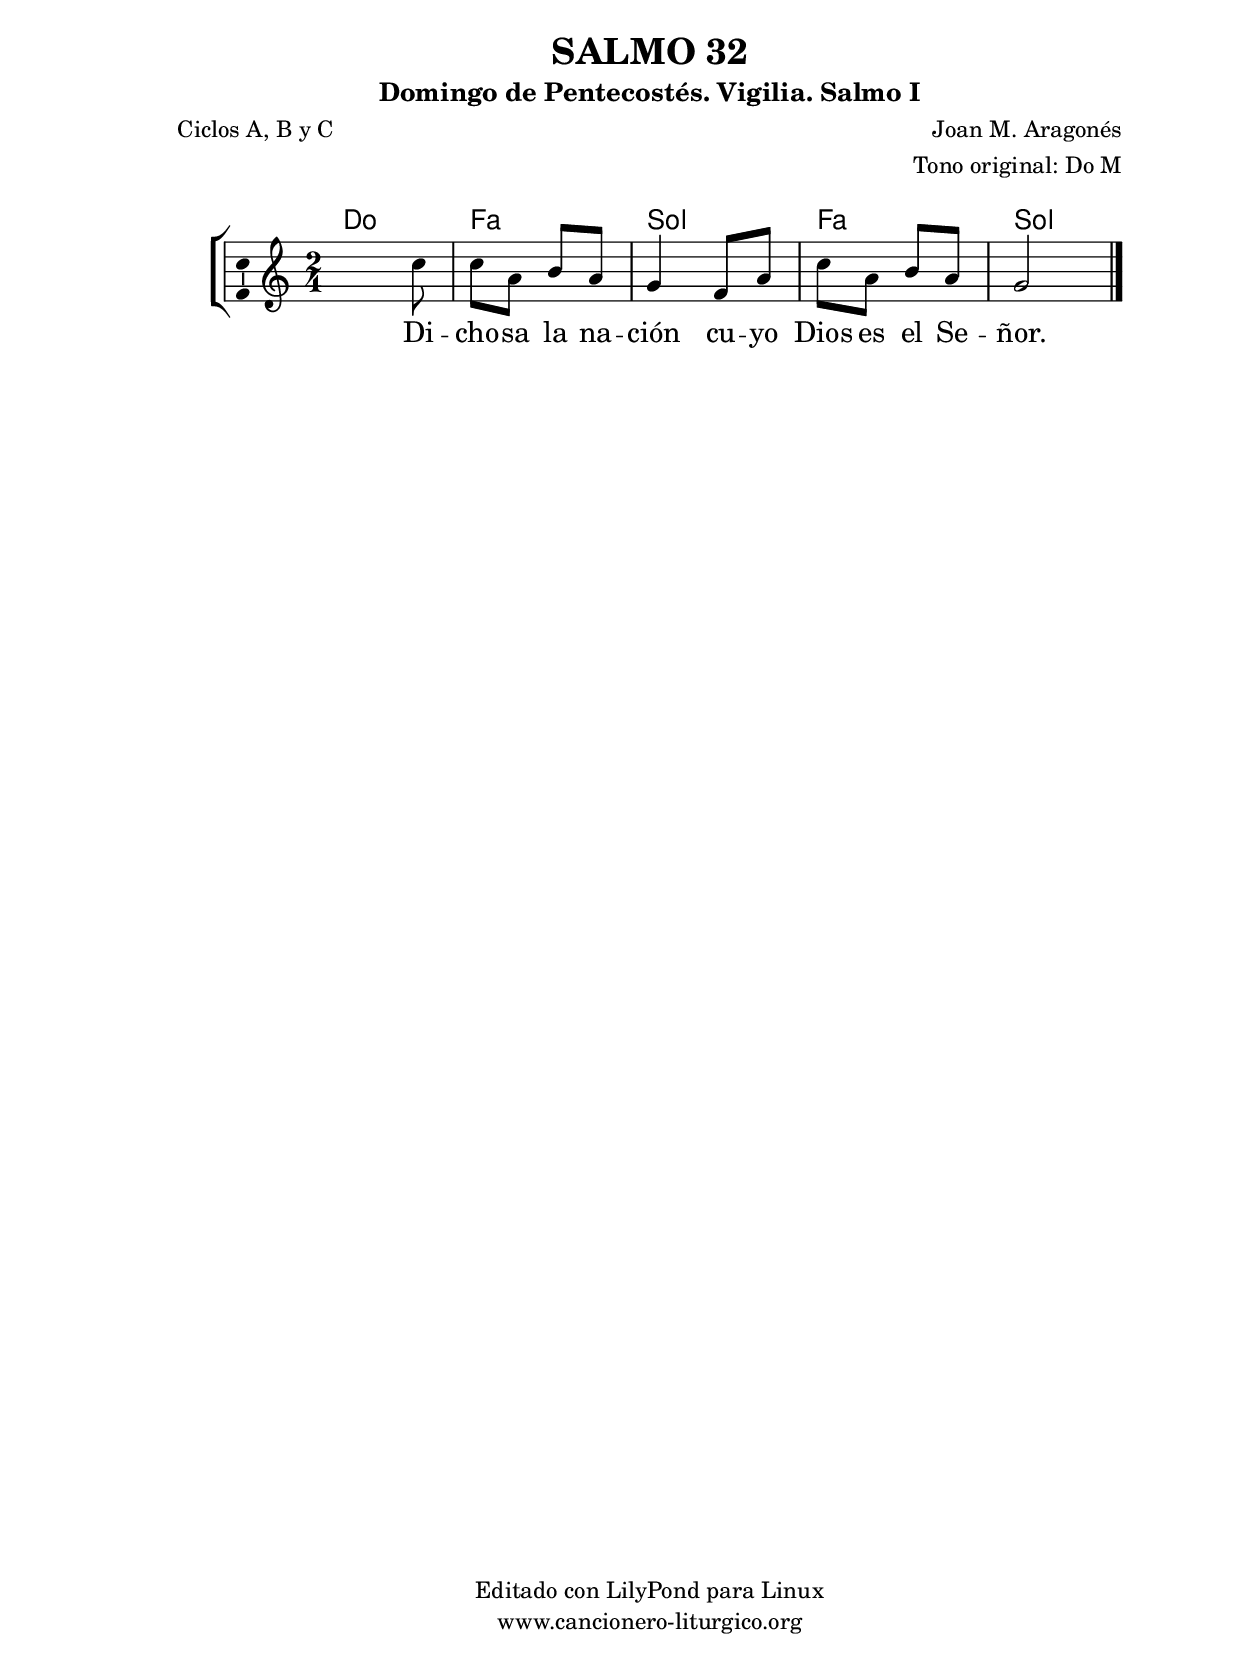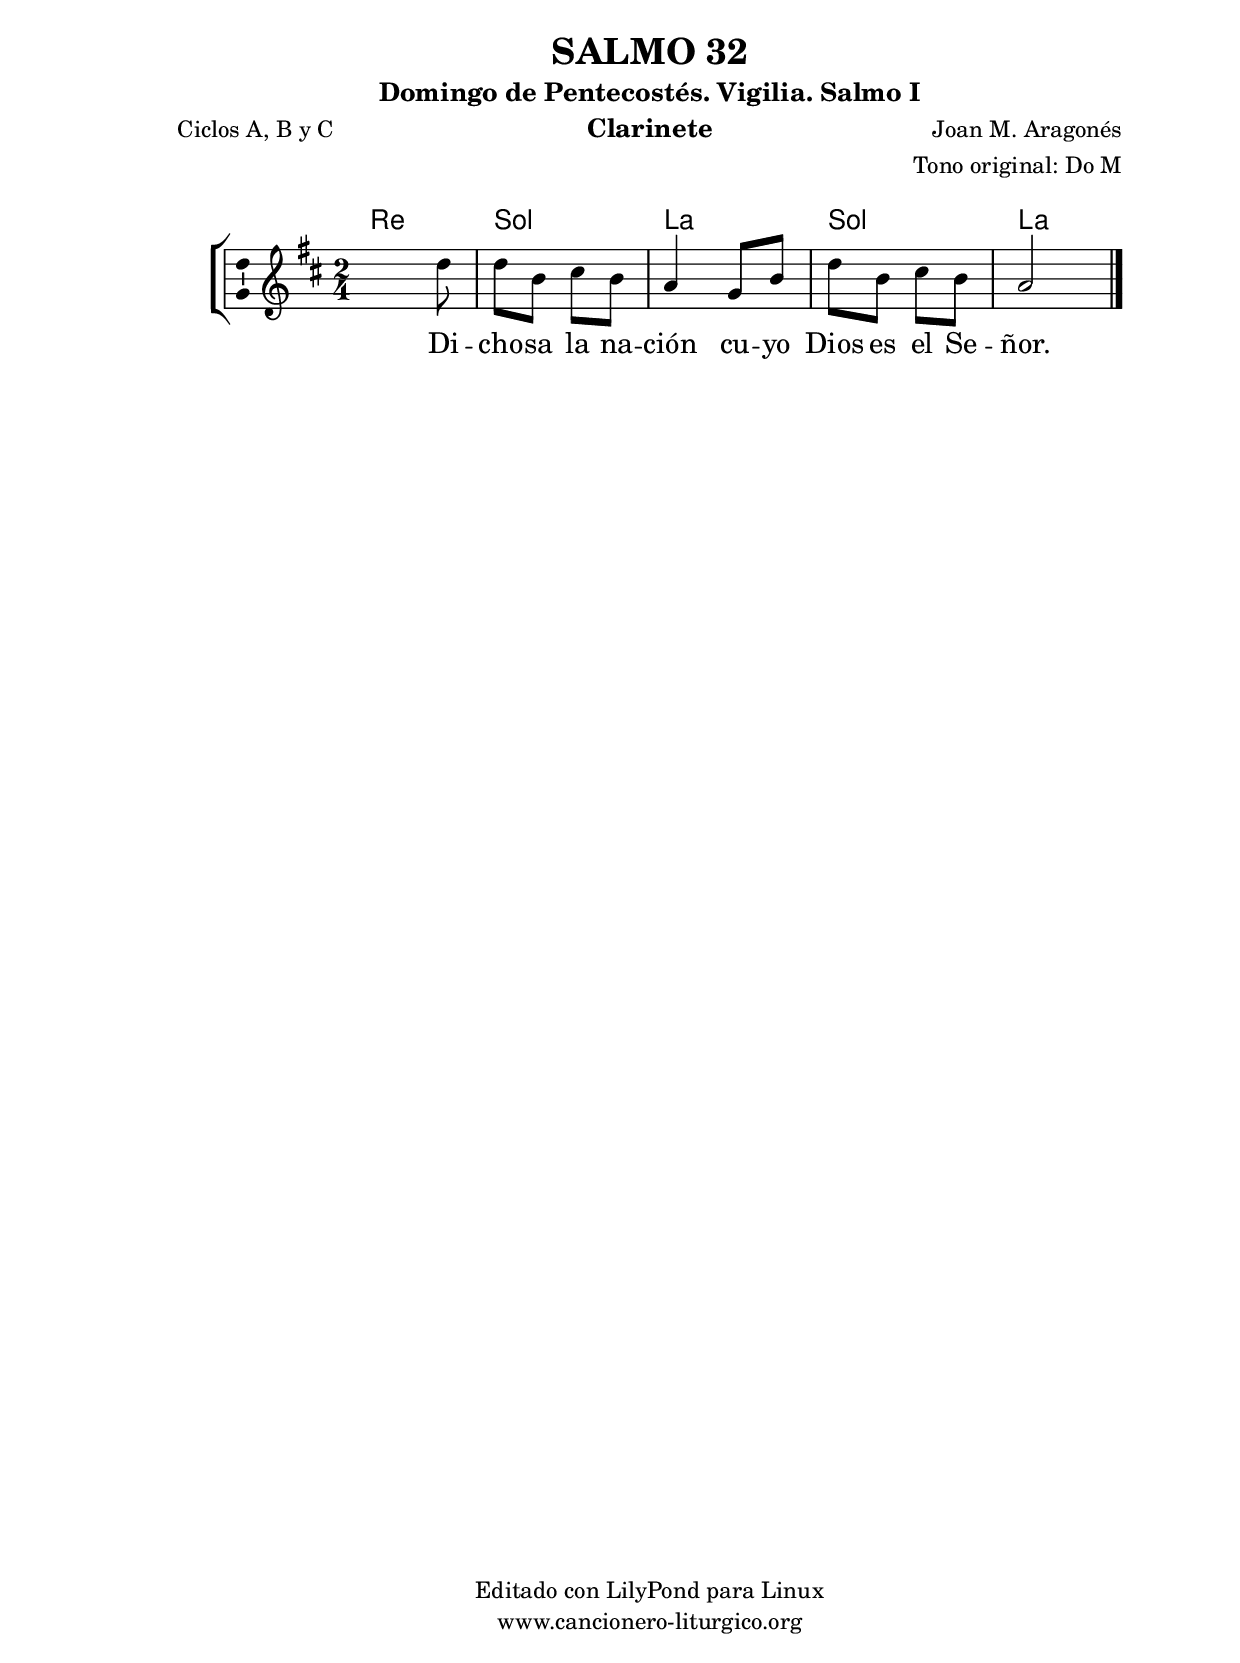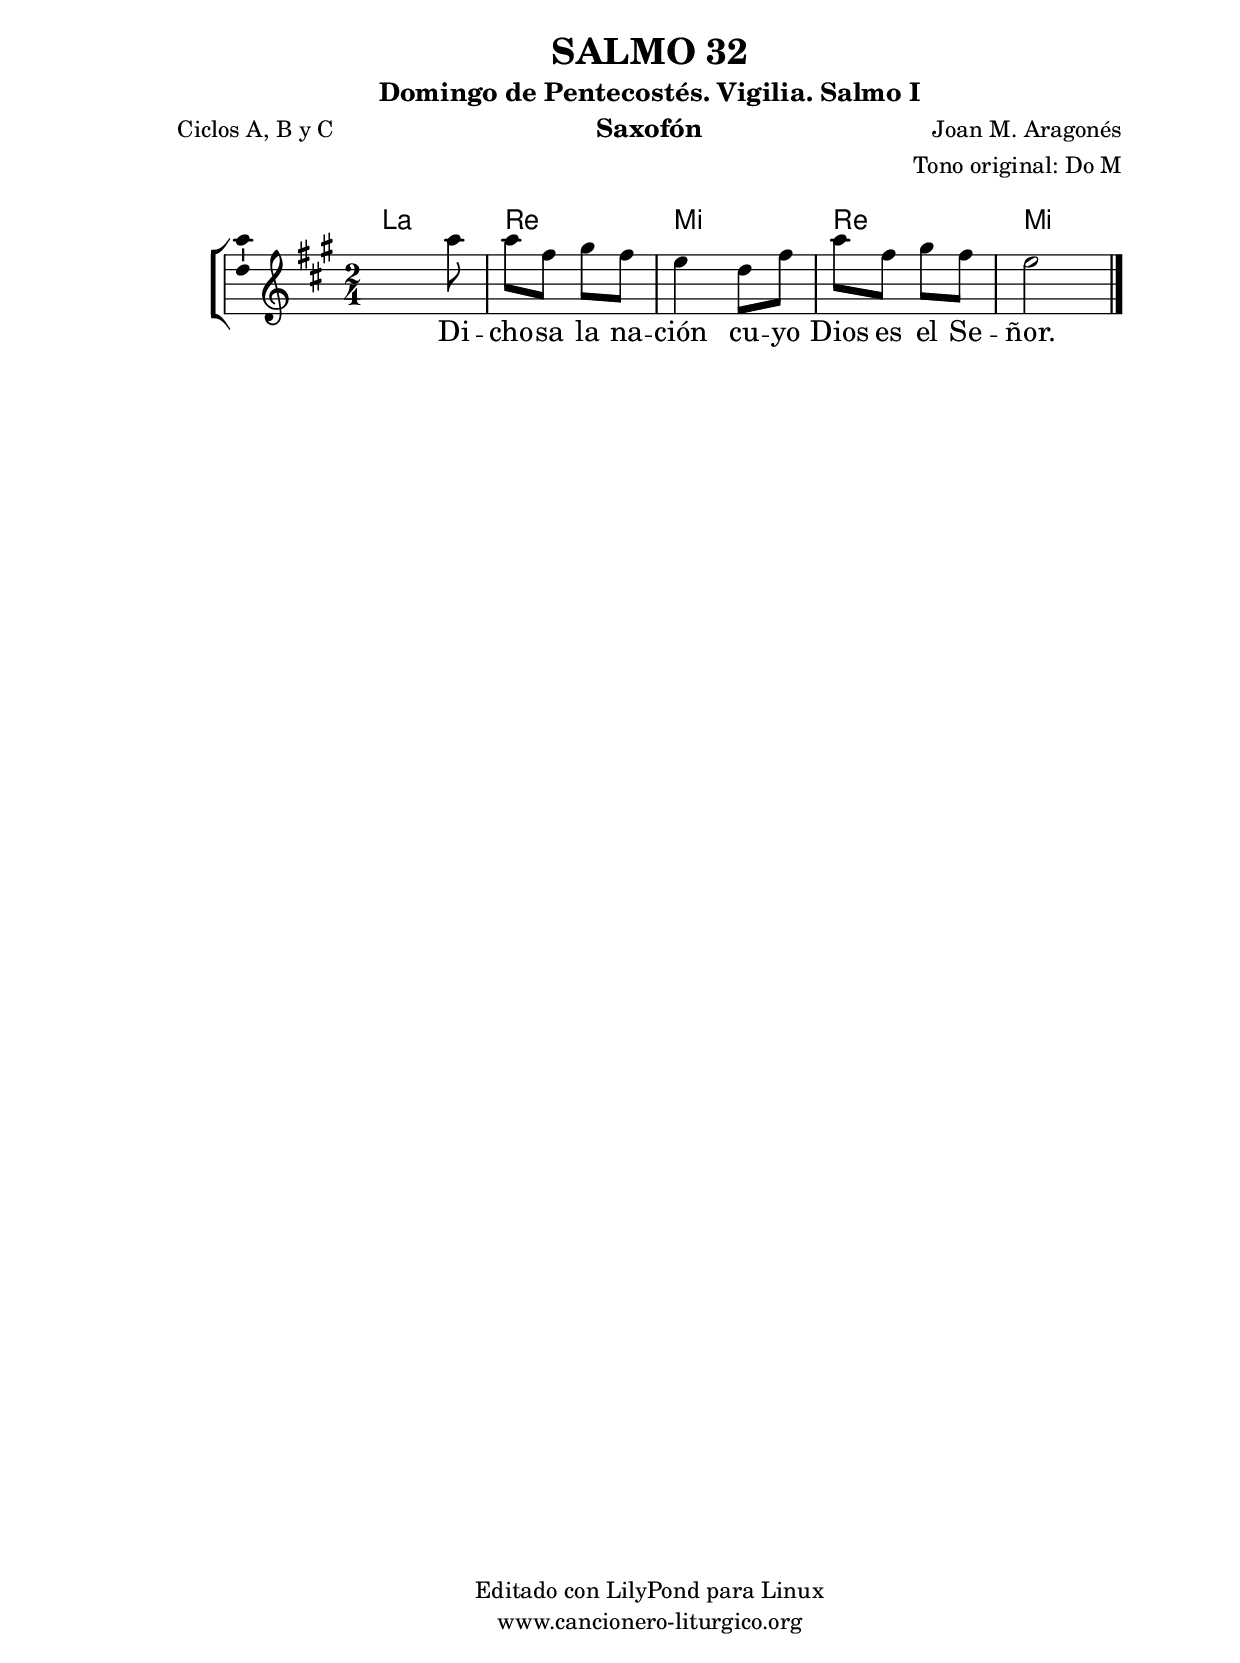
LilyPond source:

%
%para convertir .midi en .wav:
%timidity filename.midi -Ow -o finename.wav
%
%
%Para convertir de .wav a .mp3:
%lame -h -m j filename.wav
%
%
%para escuchar el midi:
%timidity nombrefichero.midi
%


%versión de lilypond para la que se ha escrito esta partitura:
\version "2.16.0"

	%Tamaño papel
	#(set-default-paper-size "a4")
	%Tamaño partitura
	#(set-global-staff-size 20)
	%No responde al pulsar sobre una nota
	#(ly:set-option 'point-and-click #f)

%parámetros del encabezamiento:
\header {
	title = "SALMO 32"
	subtitle = "Domingo de Pentecostés. Vigilia. Salmo I"
	composer = "Joan M. Aragonés"
	poet = "Ciclos A, B y C"
	meter = ""
	arranger = "Tono original: Do M"
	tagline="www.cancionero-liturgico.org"
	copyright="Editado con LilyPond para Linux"
	}

%parámetros asociados al papel:
\paper  {
	oddHeaderMarkup = \markup {\fill-line { \on-the-fly #not-first-page \fromproperty #'header:title \on-the-fly #not-first-page \fromproperty #'header:composer }}
	evenHeaderMarkup = \markup {\fill-line { \fromproperty #'header:composer \fromproperty #'header:title }}
	#(set-paper-size "a4")
	print-page-number = ##f
	first-page-number = 1
	print-first-page-number = ##f
%	head-separation = 3.0 \cm
	top-margin = 2.0 \cm
	bottom-margin = 0.5\cm
%%%	bottom-margin = -1.0\cm
	left-margin = 3.0 \cm
	line-width = 16.0 \cm 
	indent = 8\mm
	interscoreline = 2.\mm
	between-system-space = 15\mm
%	para que las partituras no llenen la hoja:
	ragged-bottom = ##t
%	idem para la última hoja:
	ragged-last-bottom = ##f
%	para que las partituras llenen el ancho del papel:
	ragged-last = ##f
	after-title-space = 2.5 \cm
%page-count=1
%system-count=2

	%Flexible Vertical Spacing
%	markup-markup-spacing =
%	#'((basic-distance . 15) (minimum-distance . 15) (padding . 3))
	markup-system-spacing =
	#'((basic-distance . 15) (minimum-distance . 15) (padding . 3))
	system-system-spacing =
	#'((basic-distance . 15) (minimum-distance . 15) (padding . 3))
	score-system-spacing =
	#'((basic-distance . 15) (minimum-distance . 15) (padding . 5))
%	top-system-spacing = % header
%	#'((basic-distance . 8) (minimum-distance . 0) (padding . 3))
%	top-markup-spacing =
%	#'((basic-distance . 20) (minimum-distance . 20) (padding . 3))
	last-bottom-spacing = % footer
	#'((basic-distance . 5) (minimum-distance . 5) (padding . 3))
%	score-markup-spacing =
%	#'((basic-distance . 16) (minimum-distance . 13) (padding . 3))

	}


%parámetros que afectan a toda la partitura:
global =  {
	%clave de sol (G):
	\clef G
	%armadura:
%	\transpose f a
	\key c \major
	\tempo 4=80
	\set Score.tempoHideNote = ##t
	}


acordes = {
	\italianChords
	\chordmode {
%	\transpose f a
{

c2
f2 g f g

	}
	}
}

melodia = 
%	\transpose f a
{
	\relative c''{

\time 2/4
s4 s8 c8
c8 a b a
g4 f8 a
c8 a b a
g2

	\bar "|."
	}
	}


texto = \lyricmode {
Di -- cho -- sa la na -- ción
cu -- yo Dios es el Se -- ñor.
	}


acordesStaff = \context ChordNames = acordesStaff <<
	\set chordChanges = ##t
	\acordes
	>>


vozStaff = \context Voice = vozStaff
\with {\consists "Ambitus_engraver"}
<<
%	\set Staff.instrumentName = ""
%	\set Staff.shortInstrumentName = ""
%	\set Staff.midiInstrument = #"clarinet"
%	\set Staff.midiInstrument = #"cello"
%	\set Staff.midiInstrument = #"flute"
	\set Staff.midiInstrument = #"electric guitar (jazz)"
%	\set Staff.midiInstrument = #"english horn"
%	\set Staff.midiInstrument = #"violin"
%	\set Staff.midiInstrument = #"glockenspiel"
	\set Staff.midiMinimumVolume = #0.7
	\set Staff.midiMaximumVolume = #0.9
	\global
	\melodia
	>>


textoStaff = \context Lyrics = textoStaff <<
	\lyricsto vozStaff \texto
	>>

\book {
	\score {
		\context ChoirStaff {
			\override StaffGroup.SystemStartBracket #'collapse-height = #1
			\override Score.SystemStartBar #'collapse-height = #1
			<<
			\acordesStaff
			\vozStaff
			\textoStaff
			>>
			}
		\layout {
	    		\context {
				\Lyrics
				\override LyricText #'font-size = #2
				}
	   		 \context {
				\Score
				%fontSize = #3
				\override StaffSymbol #'staff-space = #(magstep +3)
				%\override Beam #'thickness = #0.55
				%\override SpacingSpanner #'spacing-increment = #1.0
				%\override Slur #'height-limit = #1.5
				}
			}
		}
	\score {
		\unfoldRepeats
		\context ChoirStaff {
			<<
			\acordesStaff
			\vozStaff
			>>
			}
		\midi {
	  		\context {
	  			\Score
				tempoWholesPerMinute = #(ly:make-moment 70 4)
				}
			}
		}
	}

%Partitura para clarinete
#(define output-suffix "C")
\book {
	\header{
		instrument = "Clarinete"
		}
	\score {
		\context ChoirStaff {
			\override StaffGroup.SystemStartBracket #'collapse-height = #1
			\override Score.SystemStartBar #'collapse-height = #1
\transpose c d
			<<
			\acordesStaff
			\vozStaff
			\textoStaff
			>>
			}
		\layout {
	    		\context {
				\Lyrics
				\override LyricText #'font-size = #2
				}
	   		 \context {
				\Score
				%fontSize = #3
				\override StaffSymbol #'staff-space = #(magstep +3)
				%\override Beam #'thickness = #0.55
				%\override SpacingSpanner #'spacing-increment = #1.0
				%\override Slur #'height-limit = #1.5
				}
			}
		}
	}

%Partitura para saxofón
#(define output-suffix "S")
\book {
	\header{
		instrument = "Saxofón"
		}
	\score {
		\context ChoirStaff {
			\override StaffGroup.SystemStartBracket #'collapse-height = #1
			\override Score.SystemStartBar #'collapse-height = #1
\transpose c a
			<<
			\acordesStaff
			\vozStaff
			\textoStaff
			>>
			}
		\layout {
	    		\context {
				\Lyrics
				\override LyricText #'font-size = #2
				}
	   		 \context {
				\Score
				%fontSize = #3
				\override StaffSymbol #'staff-space = #(magstep +3)
				%\override Beam #'thickness = #0.55
				%\override SpacingSpanner #'spacing-increment = #1.0
				%\override Slur #'height-limit = #1.5
				}
			}
		}
	}

